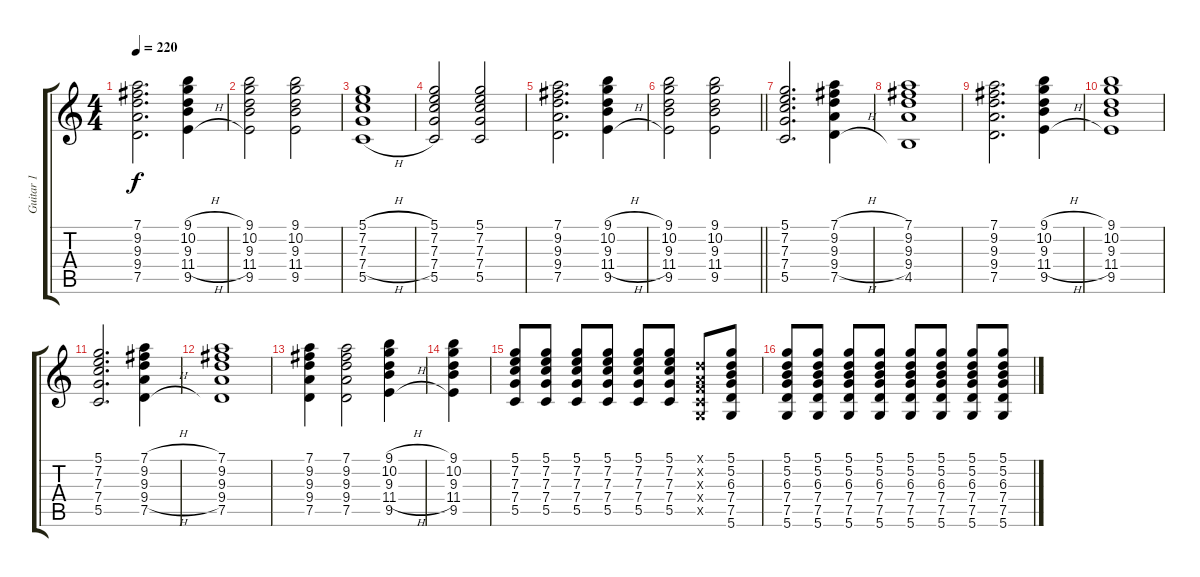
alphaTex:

\track ("Guitar 1" "Guitar 1") {instrument acousticguitarsteel}
\staff {score tabs}
\tuning (D4 A3 F3 C3 G2 D2) {hide}
\ts (4 4)
\tempo 220
\clef g2
\ks c
(7.1 9.2 9.3 9.4 7.5).2{d dy f} (9.1{h} 10.2{h} 9.3{h} 11.4{h} 9.5{h}).4 |
(9.1 10.2 9.3 11.4 9.5).2 (9.1 10.2 9.3 11.4 9.5).2 |
(5.1{h} 7.2{h} 7.3{h} 7.4{h} 5.5{h}).1 |
(5.1 7.2 7.3 7.4 5.5).2 (5.1 7.2 7.3 7.4 5.5).2 |
(7.1 9.2 9.3 9.4 7.5).2{d} (9.1{h} 10.2{h} 9.3{h} 11.4{h} 9.5{h}).4 |
\barLineRight lightlight
(9.1 10.2 9.3 11.4 9.5).2 (9.1 10.2 9.3 11.4 9.5).2 |
(5.1 7.2 7.3 7.4 5.5).2{d} (7.1{h} 9.2{h} 9.3{h} 9.4{h} 7.5{h}).4 |
(7.1 9.2 9.3 9.4 4.5).1 |
(7.1 9.2 9.3 9.4 7.5).2{d} (9.1{h} 10.2 9.3{h} 11.4{h} 9.5{h}).4 |
(9.1 10.2 9.3 11.4 9.5).1 |
(5.1 7.2 7.3 7.4 5.5).2{d} (7.1{h} 9.2{h} 9.3{h} 9.4{h} 7.5{h}).4 |
(7.1 9.2 9.3 9.4 7.5).1 |
(7.1 9.2 9.3 9.4 7.5).4 (7.1 9.2 9.3 9.4 7.5).2 (9.1{h} 10.2{h} 9.3{h} 11.4{h} 9.5{h}).4 |
(9.1 10.2 9.3 11.4 9.5).4 |
(5.1 7.2 7.3 7.4 5.5).8 (5.1 7.2 7.3 7.4 5.5).8 (5.1 7.2 7.3 7.4 5.5).8 (5.1 7.2 7.3 7.4 5.5).8 (5.1 7.2 7.3 7.4 5.5).8 (5.1 7.2 7.3 7.4 5.5).8 (0.1{x} 0.2{x} 0.3{x} 0.4{x} 0.5{x}).8 (5.1 5.2 6.3 7.4 7.5 5.6).8 |
(5.1 5.2 6.3 7.4 7.5 5.6).8 (5.1 5.2 6.3 7.4 7.5 5.6).8 (5.1 5.2 6.3 7.4 7.5 5.6).8 (5.1 5.2 6.3 7.4 7.5 5.6).8 (5.1 5.2 6.3 7.4 7.5 5.6).8 (5.1 5.2 6.3 7.4 7.5 5.6).8 (5.1 5.2 6.3 7.4 7.5 5.6).8 (5.1 5.2 6.3 7.4 7.5 5.6).8
